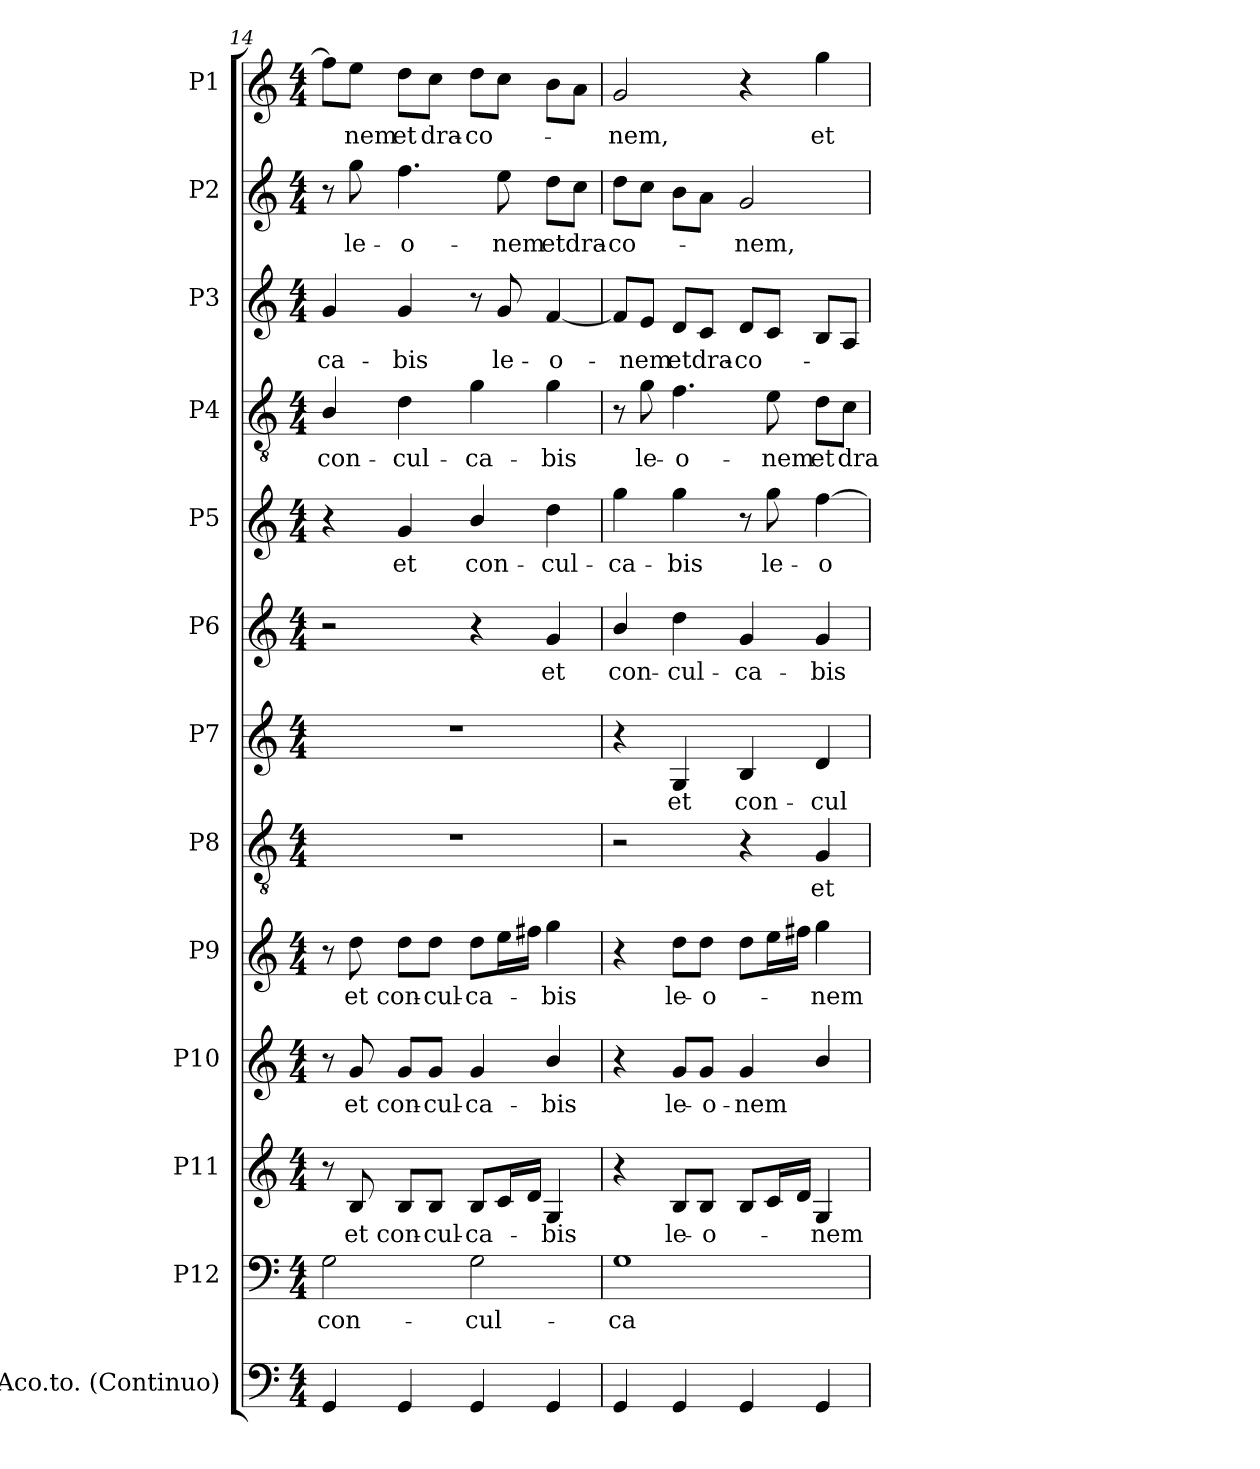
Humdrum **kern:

**kern	**kern	**text	**kern	**text	**kern	**text	**kern	**text	**kern	**text	**kern	**text	**kern	**text	**kern	**text	**kern	**text	**kern	**text	**kern	**text	**kern	**text
*part13	*part12	*part12	*part11	*part11	*part10	*part10	*part9	*part9	*part8	*part8	*part7	*part7	*part6	*part6	*part5	*part5	*part4	*part4	*part3	*part3	*part2	*part2	*part1	*part1
*staff13	*staff12	*staff12	*staff11	*staff11	*staff10	*staff10	*staff9	*staff9	*staff8	*staff8	*staff7	*staff7	*staff6	*staff6	*staff5	*staff5	*staff4	*staff4	*staff3	*staff3	*staff2	*staff2	*staff1	*staff1
*I"Aco.to.  (Continuo)	*I"P12	*	*I"P11	*	*I"P10	*	*I"P9	*	*I"P8	*	*I"P7	*	*I"P6	*	*I"P5	*	*I"P4	*	*I"P3	*	*I"P2	*	*I"P1	*
!!LO:PB:g=z
*clefF4	*clefF4	*	*clefG2	*	*clefG2	*	*clefG2	*	*clefGv2	*	*clefG2	*	*clefG2	*	*clefG2	*	*clefGv2	*	*clefG2	*	*clefG2	*	*clefG2	*
*	*	*	*	*	*	*	*	*	*ITrd7c12	*	*	*	*	*	*	*	*ITrd7c12	*	*	*	*	*	*	*
*k[]	*k[]	*	*k[]	*	*k[]	*	*k[]	*	*k[]	*	*k[]	*	*k[]	*	*k[]	*	*k[]	*	*k[]	*	*k[]	*	*k[]	*
*C:	*C:	*	*C:	*	*C:	*	*C:	*	*C:	*	*C:	*	*C:	*	*C:	*	*C:	*	*C:	*	*C:	*	*C:	*
*M4/4	*M4/4	*	*M4/4	*	*M4/4	*	*M4/4	*	*M4/4	*	*M4/4	*	*M4/4	*	*M4/4	*	*M4/4	*	*M4/4	*	*M4/4	*	*M4/4	*
=14	=14	=14	=14	=14	=14	=14	=14	=14	=14	=14	=14	=14	=14	=14	=14	=14	=14	=14	=14	=14	=14	=14	=14	=14
!	!	!LO:LY:b:color=#000000	!	!	!	!	!	!	!	!	!	!	!	!	!	!	!	!	!	!	!	!	!	!
!	!	!	!	!	!	!	!	!	!	!	!	!	!	!	!	!	!	!LO:LY:b:color=#000000	!	!	!	!	!	!
!	!	!	!	!	!	!	!	!	!	!	!	!	!	!	!	!	!	!	!	!LO:LY:b:color=#000000	!	!	!	!
4GGi/	2Gi\	con-	8r	.	8r	.	8r	.	1r	.	1r	.	2r	.	4r	.	4BBi/	con-	4gi/	-ca-	8r	.	8ffi\L]	.
!	!	!	!	!LO:LY:b:color=#000000	!	!	!	!	!	!	!	!	!	!	!	!	!	!	!	!	!	!	!	!
!	!	!	!	!	!	!LO:LY:b:color=#000000	!	!	!	!	!	!	!	!	!	!	!	!	!	!	!	!	!	!
!	!	!	!	!	!	!	!	!LO:LY:b:color=#000000	!	!	!	!	!	!	!	!	!	!	!	!	!	!	!	!
!	!	!	!	!	!	!	!	!	!	!	!	!	!	!	!	!	!	!	!	!	!	!LO:LY:b:color=#000000	!	!
!	!	!	!	!	!	!	!	!	!	!	!	!	!	!	!	!	!	!	!	!	!	!	!	!LO:LY:b:color=#000000
.	.	.	8Bi/	et	8gi/	et	8ddi\	et	.	.	.	.	.	.	.	.	.	.	.	.	8ggi\	le-	8eei\J	-nem
!	!	!	!	!LO:LY:b:color=#000000	!	!	!	!	!	!	!	!	!	!	!	!	!	!	!	!	!	!	!	!
!	!	!	!	!	!	!LO:LY:b:color=#000000	!	!	!	!	!	!	!	!	!	!	!	!	!	!	!	!	!	!
!	!	!	!	!	!	!	!	!LO:LY:b:color=#000000	!	!	!	!	!	!	!	!	!	!	!	!	!	!	!	!
!	!	!	!	!	!	!	!	!	!	!	!	!	!	!	!	!LO:LY:b:color=#000000	!	!	!	!	!	!	!	!
!	!	!	!	!	!	!	!	!	!	!	!	!	!	!	!	!	!	!LO:LY:b:color=#000000	!	!	!	!	!	!
!	!	!	!	!	!	!	!	!	!	!	!	!	!	!	!	!	!	!	!	!LO:LY:b:color=#000000	!	!	!	!
!	!	!	!	!	!	!	!	!	!	!	!	!	!	!	!	!	!	!	!	!	!	!LO:LY:b:color=#000000	!	!
!	!	!	!	!	!	!	!	!	!	!	!	!	!	!	!	!	!	!	!	!	!	!	!	!LO:LY:b:color=#000000
4GGi/	.	.	8Bi/L	con-	8gi/L	con-	8ddi\L	con-	.	.	.	.	.	.	4gi/	et	4Di\	-cul-	4gi/	-bis	4.ffi\	-o-	8ddi\L	et
!	!	!	!	!LO:LY:b:color=#000000	!	!	!	!	!	!	!	!	!	!	!	!	!	!	!	!	!	!	!	!
!	!	!	!	!	!	!LO:LY:b:color=#000000	!	!	!	!	!	!	!	!	!	!	!	!	!	!	!	!	!	!
!	!	!	!	!	!	!	!	!LO:LY:b:color=#000000	!	!	!	!	!	!	!	!	!	!	!	!	!	!	!	!
!	!	!	!	!	!	!	!	!	!	!	!	!	!	!	!	!	!	!	!	!	!	!	!	!LO:LY:b:color=#000000
.	.	.	8Bi/J	-cul-	8gi/J	-cul-	8ddi\J	-cul-	.	.	.	.	.	.	.	.	.	.	.	.	.	.	8cci\J	dra-
!	!	!LO:LY:b:color=#000000	!	!	!	!	!	!	!	!	!	!	!	!	!	!	!	!	!	!	!	!	!	!
!	!	!	!	!LO:LY:b:color=#000000	!	!	!	!	!	!	!	!	!	!	!	!	!	!	!	!	!	!	!	!
!	!	!	!	!	!	!LO:LY:b:color=#000000	!	!	!	!	!	!	!	!	!	!	!	!	!	!	!	!	!	!
!	!	!	!	!	!	!	!	!LO:LY:b:color=#000000	!	!	!	!	!	!	!	!	!	!	!	!	!	!	!	!
!	!	!	!	!	!	!	!	!	!	!	!	!	!	!	!	!LO:LY:b:color=#000000	!	!	!	!	!	!	!	!
!	!	!	!	!	!	!	!	!	!	!	!	!	!	!	!	!	!	!LO:LY:b:color=#000000	!	!	!	!	!	!
!	!	!	!	!	!	!	!	!	!	!	!	!	!	!	!	!	!	!	!	!	!	!	!	!LO:LY:b:color=#000000
4GGi/	2Gi\	-cul-	8Bi/L	-ca-	4gi/	-ca-	8ddi\L	-ca-	.	.	.	.	4r	.	4bi/	con-	4Gi\	-ca-	8r	.	.	.	8ddi\L	-co-
!	!	!	!	!	!	!	!	!	!	!	!	!	!	!	!	!	!	!	!	!LO:LY:b:color=#000000	!	!	!	!
!	!	!	!	!	!	!	!	!	!	!	!	!	!	!	!	!	!	!	!	!	!	!LO:LY:b:color=#000000	!	!
.	.	.	16ci/L	.	.	.	16eei\L	.	.	.	.	.	.	.	.	.	.	.	8gi/	le-	8eei\	-nem	8cci\J	.
.	.	.	16di/JJ	.	.	.	16ff#Xi\JJ	.	.	.	.	.	.	.	.	.	.	.	.	.	.	.	.	.
!	!	!	!	!LO:LY:b:color=#000000	!	!	!	!	!	!	!	!	!	!	!	!	!	!	!	!	!	!	!	!
!	!	!	!	!	!	!LO:LY:b:color=#000000	!	!	!	!	!	!	!	!	!	!	!	!	!	!	!	!	!	!
!	!	!	!	!	!	!	!	!LO:LY:b:color=#000000	!	!	!	!	!	!	!	!	!	!	!	!	!	!	!	!
!	!	!	!	!	!	!	!	!	!	!	!	!	!	!LO:LY:b:color=#000000	!	!	!	!	!	!	!	!	!	!
!	!	!	!	!	!	!	!	!	!	!	!	!	!	!	!	!LO:LY:b:color=#000000	!	!	!	!	!	!	!	!
!	!	!	!	!	!	!	!	!	!	!	!	!	!	!	!	!	!	!LO:LY:b:color=#000000	!	!	!	!	!	!
!	!	!	!	!	!	!	!	!	!	!	!	!	!	!	!	!	!	!	!	!LO:LY:b:color=#000000	!	!	!	!
!	!	!	!	!	!	!	!	!	!	!	!	!	!	!	!	!	!	!	!	!	!	!LO:LY:b:color=#000000	!	!
4GGi/	.	.	4Gi/	-bis	4bi/	-bis	4ggi\	-bis	.	.	.	.	4gi/	et	4ddi\	-cul-	4Gi\	-bis	[4fi/	-o-	8ddi\L	et	8bi\L	.
!	!	!	!	!	!	!	!	!	!	!	!	!	!	!	!	!	!	!	!	!	!	!LO:LY:b:color=#000000	!	!
.	.	.	.	.	.	.	.	.	.	.	.	.	.	.	.	.	.	.	.	.	8cci\J	dra-	8ai\J	.
=15	=15	=15	=15	=15	=15	=15	=15	=15	=15	=15	=15	=15	=15	=15	=15	=15	=15	=15	=15	=15	=15	=15	=15	=15
!	!	!LO:LY:b:color=#000000	!	!	!	!	!	!	!	!	!	!	!	!	!	!	!	!	!	!	!	!	!	!
!	!	!	!	!	!	!	!	!	!	!	!	!	!	!LO:LY:b:color=#000000	!	!	!	!	!	!	!	!	!	!
!	!	!	!	!	!	!	!	!	!	!	!	!	!	!	!	!LO:LY:b:color=#000000	!	!	!	!	!	!	!	!
!	!	!	!	!	!	!	!	!	!	!	!	!	!	!	!	!	!	!	!	!	!	!LO:LY:b:color=#000000	!	!
!	!	!	!	!	!	!	!	!	!	!	!	!	!	!	!	!	!	!	!	!	!	!	!	!LO:LY:b:color=#000000
4GGi/	1Gi	-ca-	4r	.	4r	.	4r	.	2r	.	4r	.	4bi/	con-	4ggi\	-ca-	8r	.	8fi/L]	.	8ddi\L	-co-	2gi/	-nem,
!	!	!	!	!	!	!	!	!	!	!	!	!	!	!	!	!	!	!LO:LY:b:color=#000000	!	!	!	!	!	!
!	!	!	!	!	!	!	!	!	!	!	!	!	!	!	!	!	!	!	!	!LO:LY:b:color=#000000	!	!	!	!
.	.	.	.	.	.	.	.	.	.	.	.	.	.	.	.	.	8Gi\	le-	8ei/J	-nem	8cci\J	.	.	.
!	!	!	!	!LO:LY:b:color=#000000	!	!	!	!	!	!	!	!	!	!	!	!	!	!	!	!	!	!	!	!
!	!	!	!	!	!	!LO:LY:b:color=#000000	!	!	!	!	!	!	!	!	!	!	!	!	!	!	!	!	!	!
!	!	!	!	!	!	!	!	!LO:LY:b:color=#000000	!	!	!	!	!	!	!	!	!	!	!	!	!	!	!	!
!	!	!	!	!	!	!	!	!	!	!	!	!LO:LY:b:color=#000000	!	!	!	!	!	!	!	!	!	!	!	!
!	!	!	!	!	!	!	!	!	!	!	!	!	!	!LO:LY:b:color=#000000	!	!	!	!	!	!	!	!	!	!
!	!	!	!	!	!	!	!	!	!	!	!	!	!	!	!	!LO:LY:b:color=#000000	!	!	!	!	!	!	!	!
!	!	!	!	!	!	!	!	!	!	!	!	!	!	!	!	!	!	!LO:LY:b:color=#000000	!	!	!	!	!	!
!	!	!	!	!	!	!	!	!	!	!	!	!	!	!	!	!	!	!	!	!LO:LY:b:color=#000000	!	!	!	!
4GGi/	.	.	8Bi/L	le-	8gi/L	le-	8ddi\L	le-	.	.	4Gi/	et	4ddi\	-cul-	4ggi\	-bis	4.Fi\	-o-	8di/L	et	8bi\L	.	.	.
!	!	!	!	!LO:LY:b:color=#000000	!	!	!	!	!	!	!	!	!	!	!	!	!	!	!	!	!	!	!	!
!	!	!	!	!	!	!LO:LY:b:color=#000000	!	!	!	!	!	!	!	!	!	!	!	!	!	!	!	!	!	!
!	!	!	!	!	!	!	!	!LO:LY:b:color=#000000	!	!	!	!	!	!	!	!	!	!	!	!	!	!	!	!
!	!	!	!	!	!	!	!	!	!	!	!	!	!	!	!	!	!	!	!	!LO:LY:b:color=#000000	!	!	!	!
.	.	.	8Bi/J	-o-	8gi/J	-o-	8ddi\J	-o-	.	.	.	.	.	.	.	.	.	.	8ci/J	dra-	8ai\J	.	.	.
!	!	!	!	!	!	!LO:LY:b:color=#000000	!	!	!	!	!	!	!	!	!	!	!	!	!	!	!	!	!	!
!	!	!	!	!	!	!	!	!	!	!	!	!LO:LY:b:color=#000000	!	!	!	!	!	!	!	!	!	!	!	!
!	!	!	!	!	!	!	!	!	!	!	!	!	!	!LO:LY:b:color=#000000	!	!	!	!	!	!	!	!	!	!
!	!	!	!	!	!	!	!	!	!	!	!	!	!	!	!	!	!	!	!	!LO:LY:b:color=#000000	!	!	!	!
!	!	!	!	!	!	!	!	!	!	!	!	!	!	!	!	!	!	!	!	!	!	!LO:LY:b:color=#000000	!	!
4GGi/	.	.	8Bi/L	.	4gi/	-nem	8ddi\L	.	4r	.	4Bi/	con-	4gi/	-ca-	8r	.	.	.	8di/L	-co-	2gi/	-nem,	4r	.
!	!	!	!	!	!	!	!	!	!	!	!	!	!	!	!	!LO:LY:b:color=#000000	!	!	!	!	!	!	!	!
!	!	!	!	!	!	!	!	!	!	!	!	!	!	!	!	!	!	!LO:LY:b:color=#000000	!	!	!	!	!	!
.	.	.	16ci/L	.	.	.	16eei\L	.	.	.	.	.	.	.	8ggi\	le-	8Ei\	-nem	8ci/J	.	.	.	.	.
.	.	.	16di/JJ	.	.	.	16ff#Xi\JJ	.	.	.	.	.	.	.	.	.	.	.	.	.	.	.	.	.
!	!	!	!	!LO:LY:b:color=#000000	!	!	!	!	!	!	!	!	!	!	!	!	!	!	!	!	!	!	!	!
!	!	!	!	!	!	!	!	!LO:LY:b:color=#000000	!	!	!	!	!	!	!	!	!	!	!	!	!	!	!	!
!	!	!	!	!	!	!	!	!	!	!LO:LY:b:color=#000000	!	!	!	!	!	!	!	!	!	!	!	!	!	!
!	!	!	!	!	!	!	!	!	!	!	!	!LO:LY:b:color=#000000	!	!	!	!	!	!	!	!	!	!	!	!
!	!	!	!	!	!	!	!	!	!	!	!	!	!	!LO:LY:b:color=#000000	!	!	!	!	!	!	!	!	!	!
!	!	!	!	!	!	!	!	!	!	!	!	!	!	!	!	!LO:LY:b:color=#000000	!	!	!	!	!	!	!	!
!	!	!	!	!	!	!	!	!	!	!	!	!	!	!	!	!	!	!LO:LY:b:color=#000000	!	!	!	!	!	!
!	!	!	!	!	!	!	!	!	!	!	!	!	!	!	!	!	!	!	!	!	!	!	!	!LO:LY:b:color=#000000
4GGi/	.	.	4Gi/	-nem	4bi/	.	4ggi\	-nem	4GGi/	et	4di/	-cul-	4gi/	-bis	[4ffi\	-o-	8Di\L	et	8Bi/L	.	.	.	4ggi\	et
!	!	!	!	!	!	!	!	!	!	!	!	!	!	!	!	!	!	!LO:LY:b:color=#000000	!	!	!	!	!	!
.	.	.	.	.	.	.	.	.	.	.	.	.	.	.	.	.	8Ci\J	dra-	8Ai/J	.	.	.	.	.
=	=	=	=	=	=	=	=	=	=	=	=	=	=	=	=	=	=	=	=	=	=	=	=	=
*-	*-	*-	*-	*-	*-	*-	*-	*-	*-	*-	*-	*-	*-	*-	*-	*-	*-	*-	*-	*-	*-	*-	*-	*-
